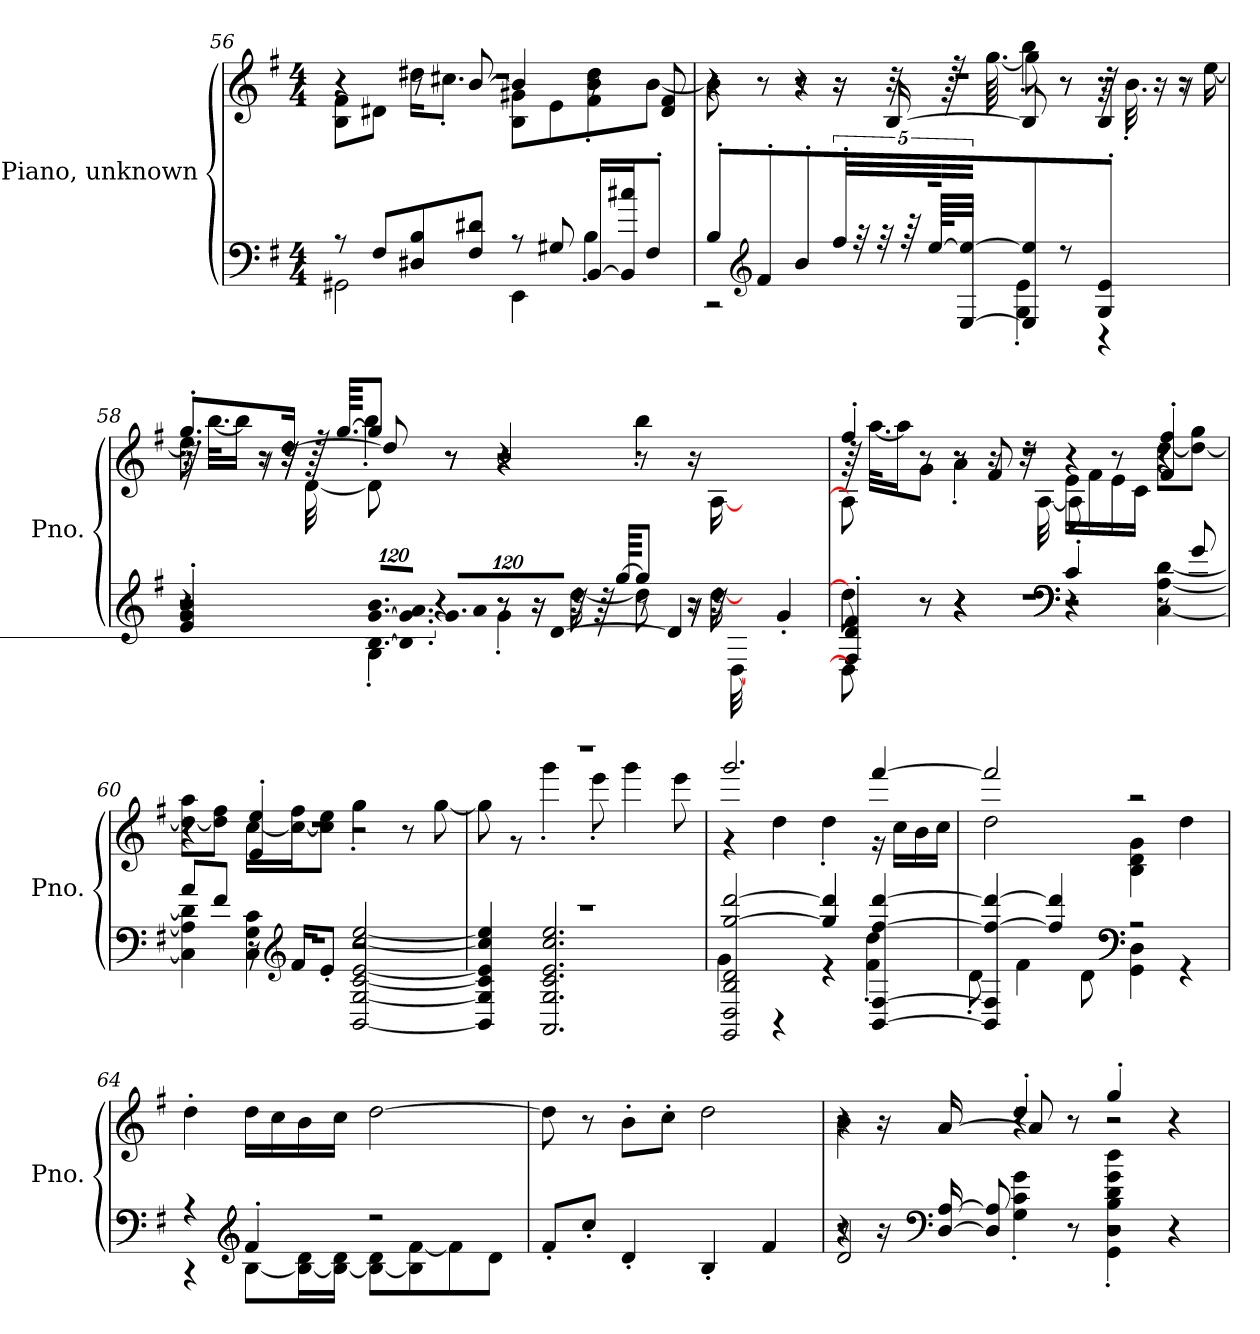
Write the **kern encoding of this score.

**kern	**kern
*part1	*part1
*staff2	*staff1
*I"Piano, unknown	*
*I'Pno.	*
*clefF4	*clefG2
*k[f#]	*k[f#]
*M4/4	*M4/4
=56	=56
*^	*^
*	*	*	*^
8r	2GG#X\	1r	8B\ 8f#\L	4r
8F#/L	.	.	8d#X\J	.
8D#X/ 8B/	.	.	16dd#X\KL	8r
.	.	.	8.cc#X'\J	.
8F#/ 8d#X/J	.	.	.	[8b/
8r	4EE\	.	8B\ 8g#X\L	4b/]
8G#X/	.	.	8e\	.
[16BB/LL	4B'\	.	8f#\' 8b\' 8dd#\'	8r
16BB/] 16cc#X/J	.	.	.	.
8F#'/J	.	.	[8b\J	8d#/ 8f#/
!!LO:LB:g=z
=57	=57	=57	=57	=57
*	*	*	*	*^
8B'/L	2r	1r	8b\]	4r	4r
*clefG2	*	*	*	*	*
8f#'/	.	.	8r	.	.
8b'/	.	.	4r	8r	8r
40ff#'/Jkk	.	.	.	16r	16r
40r	.	.	.	.	.
40r	.	.	.	.	.
.	.	.	.	[16B/	32r
80r	.	.	.	.	.
[80ee/KLLL	.	.	.	.	.
.	.	.	.	.	128r
[40E/ 40ee/_JJJ	.	.	.	.	.
.	.	.	.	.	[64.gg\
8E/] 8ee/]	4G\' 4e\'	.	4bb'\	8B/]	8gg\]
8r	.	.	.	8r	8r
4G/' 4e/'	4r	.	64r	4B'/	8r
.	.	.	32.b'\	.	.
.	.	.	16r	.	.
.	.	.	8r	.	16r
.	.	.	.	.	[16ee\
!!LO:LB:g=z	!!	!!	!!
=58	=58	=58	=58	=58	=58
*^	*^	*	*	*	*
2r	2r	4e/' 4g/' 4b/'	4r	8r	64r	8.gg'/L	8.ee\]
.	.	.	.	.	[32.bb\KLL	.	.
.	.	.	.	.	16bb\JJ]	.	.
.	.	.	.	16r	8r	.	.
.	.	.	.	32r	.	[16dd/Jk	32r
.	.	.	.	128r	.	.	[32d\
.	.	.	.	[64.gg/KKKL	.	.	.
!	!	!LO:N:vis=32.	!	!	!	!	!
.	.	[1920%103B/ [1920%103g/ 1920%103b/LLL	4G'\	8gg/J]	4bb'\	8dd/]	8d\]
!	!	!LO:N:vis=32.	!	!	!	!	!
.	.	1920%103B/] 1920%103g/] 1920%103a/JJJ	.	.	.	.	.
!	!	!LO:N:vis=64	!	!	!	!	!
.	.	960%17r	.	.	.	.	.
!	!	!LO:N:vis=32.	!	!	!	!	!
.	.	1920%103g/LLL	.	8r	.	8r	8r
!	!	!LO:N:vis=32	!	!	!	!	!
.	.	640%23a/	.	.	.	.	.
!	!	!LO:N:vis=32	!	!	!	!	!
.	.	[640%23d/JJJ	.	.	.	.	.
8r	8r	.	4g'\	2r	4r	2b/	4r
.	.	4d/]	.	.	.	.	.
16r	16r	.	.	.	.	.	.
32r	[16dd\	.	.	.	.	.	.
64r	.	.	.	.	.	.	.
[64gg/KKKL	.	.	.	.	.	.	.
8gg/J]	8dd\]	.	8r	.	4bb'\	.	8r
.	.	4g'/	.	.	.	.	.
8r	16r	.	16r	.	.	.	16r
.	[16dd\	.	32r	.	.	.	[16A\
.	.	.	[32D\	.	.	.	.
1920ryy	1920ryy	.	1920ryy	1920ryy	1920ryy	1920ryy	1920ryy
!!LO:LB:g=z	!!	!!	!!
=59	=59	=59	=59	=59	=59	=59	=59
1r	8dd\]	4F#/' 4d/' 4f#/'	8D\]	1r	64r	4ff#'/	8A\]
.	.	.	.	.	[32.aa\KLL	.	.
.	.	.	.	.	16aa\J]	.	.
.	8r	.	8r	.	8g\J	.	8r
.	4r	4r	4r	.	4a'\	8r	8r
.	.	.	.	.	.	8f#/	16r
.	.	.	.	.	.	.	32r
.	.	.	.	.	.	.	[32A\
*clefF4	*	*	*	*	*	*	*
.	2r	4c'/	4r	.	16e\LL	4r	8A\]
.	.	.	.	.	16f#\	.	.
.	.	.	.	.	16e\	.	8r
.	.	.	.	.	16c\JJ	.	.
.	.	8r	[4C\ [4A\ [4d\	.	[8dd\L	4f#/' 4ff#/'	4r
.	.	8g/	.	.	8dd\_ 8gg\J	.	.
*	*	*v	*v	*	*	*	*
*	*	*	*	*	*v	*v
=60	=60	=60	=60	=60	=60
1r	8a/L	4C\] 4A\] 4d\]	1r	8dd\_ 8aa\L	4r
.	8f#/J	.	.	8dd\] 8ff#\J	.
.	16r	4C\ 4G\ 4c\	.	[16cc\LL	4e/' 4ee/'
*clefG2	*	*	*	*	*
.	16f#/KL	.	.	16cc\_ 16ff#\J	.
.	8e'/J	.	.	8cc\] 8ee\J	.
.	[2BB/ [2G/ [2c/ [2e/ [2cc/ [2ee/	2r	.	4gg'\	2r
.	.	.	.	8r	.
.	.	.	.	[8gg\	.
*	*v	*v	*	*	*
*	*	*	*v	*v
=61	=61	=61	=61
1r	4BB/] 4G/] 4c/] 4e/] 4cc/] 4ee/]	1r	8gg\]
.	.	.	8r
.	2.AA/ 2.G/ 2.c/ 2.e/ 2.cc/ 2.ee/	.	4ggg'\
.	.	.	8eee'\
.	.	.	4ggg\
.	.	.	8eee\
!!LO:LB:g=z	!!
=62	=62	=62	=62
2GG/ 2D/ 2B/ 2d/ [2gg/ [2ddd/	4g\	2.ggg/	4r
.	4r	.	4dd\
4gg/] 4ddd/]	4r	.	4dd'\
[4BB/ [4F#/ [4ff#/ [4ddd/	4f#\' 4dd\'	[4fff#/	16r
.	.	.	16cc\LL
.	.	.	16b\
.	.	.	16cc\JJ
=63	=63	=63	=63
4BB/] 4F#/] 4ff#/_ 4ddd/_	8d'\	2fff#/]	2dd\
.	4f#\	.	.
4ff#/] 4ddd/]	.	.	.
.	8d\	.	.
*clefF4	*	*	*
2r	4GG\ 4D\	2r	4B\ 4d\ 4g\
.	4r	.	4dd\
*	*	*v	*v
=64	=64	=64
4r	4r	4dd'\
*clefG2	*	*
4f#'/	[8B\L	16dd\LL
.	.	16cc\
.	16B\_ 16d\L	16b\
.	16B\_ 16d\JJ	16cc\JJ
2r	8B\_ 8d\L	[2dd\
.	8B\] [8f#\	.
.	8f#\]	.
.	8d\J	.
*v	*v	*
=65	=65
8f#'/L	8dd\]
8cc'/J	8r
4d'/	8b'\L
.	8cc'\J
4B'/	2dd\
4f#/	.
!!LO:PB:g=z
=66	=66
*^	*^
*	*^	*	*^
2d/	4r	8r	4r	4b\	8r
.	.	16r	.	.	16r
*clefF4	*	*	*	*	*
.	.	[16D/ [16A/	.	.	[16a/
.	4G\' 4c\' 4g\'	8D/] 8A/]	4dd'/	4r	8a/]
.	.	8r	.	.	8r
2r	4GG\' 4D\' 4B\' 4d\' 4g\' 4dd\'	2r	4gg'/	2r	2r
.	4r	.	4r	.	.
*v	*v	*v	*	*	*
*	*v	*v	*v
=	=
*-	*-
